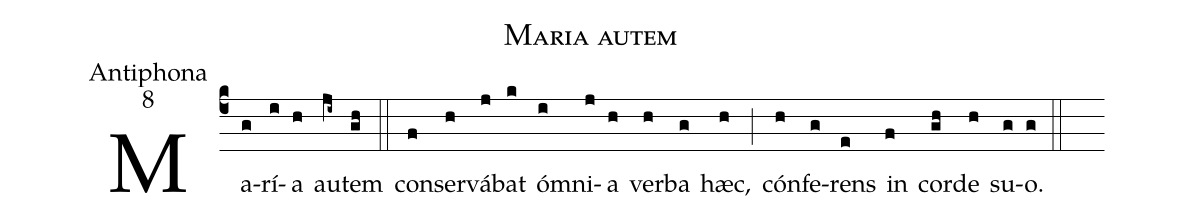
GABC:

name:Maria autem;
office-part:Antiphona;
mode:8;
%%
(c4) Ma(g)rí(i)a(h) au(ji~)tem(gh) (::)
con(f)ser(h)vá(j)bat(k) óm(i)ni(j)a(h) ver(h)ba(g) hæc,(h) (;) cón(h)fe(g)rens(e) in(f) cor(gh)de(h) su(g)o.(g) (::)
